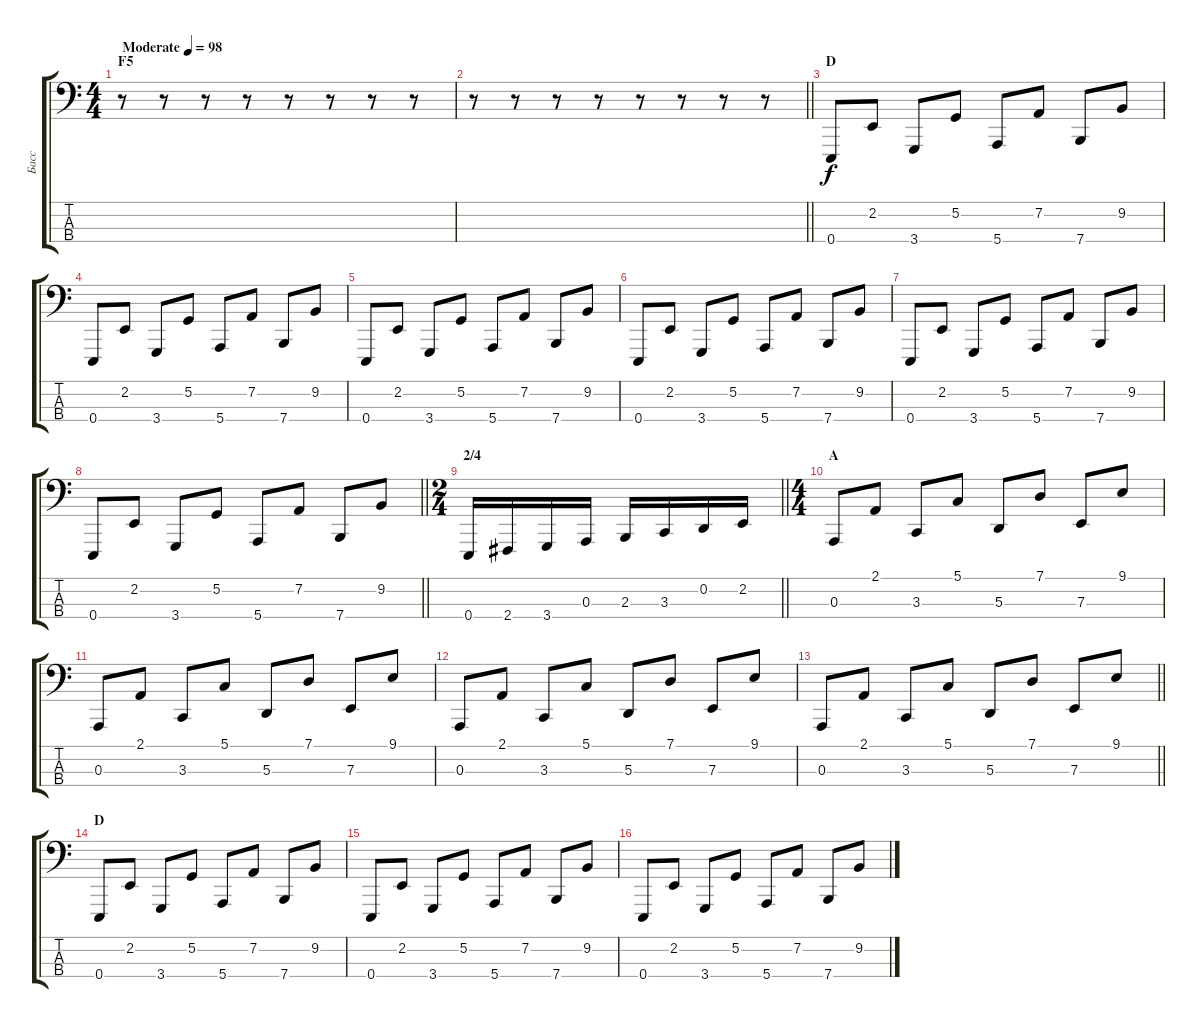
\track ("Басс" "Басс") {instrument lead8bassandlead}
\staff {score tabs}
\tuning (G2 D2 A1 E1) {hide}
\ts (4 4)
\section ("" "F5")
\tempo (98 "Moderate")
\clef f4
\ks c
r.8{dy f instrument lead8bassandlead} r.8 r.8 r.8 r.8 r.8 r.8 r.8 |
\barLineRight lightlight
r.8 r.8 r.8 r.8 r.8 r.8 r.8 r.8 |
\section ("" "D")
0.4.8 2.2.8 3.4.8 5.2.8 5.4.8 7.2.8 7.4.8 9.2.8 |
0.4.8 2.2.8 3.4.8 5.2.8 5.4.8 7.2.8 7.4.8 9.2.8 |
0.4.8 2.2.8 3.4.8 5.2.8 5.4.8 7.2.8 7.4.8 9.2.8 |
0.4.8 2.2.8 3.4.8 5.2.8 5.4.8 7.2.8 7.4.8 9.2.8 |
0.4.8 2.2.8 3.4.8 5.2.8 5.4.8 7.2.8 7.4.8 9.2.8 |
\barLineRight lightlight
0.4.8 2.2.8 3.4.8 5.2.8 5.4.8 7.2.8 7.4.8 9.2.8 |
\ts (2 4)
\section ("" "2/4")
\barLineRight lightlight
0.4.16 2.4.16 3.4.16 0.3.16 2.3.16 3.3.16 0.2.16 2.2.16 |
\ts (4 4)
\section ("" "A")
0.3.8 2.1.8 3.3.8 5.1.8 5.3.8 7.1.8 7.3.8 9.1.8 |
0.3.8 2.1.8 3.3.8 5.1.8 5.3.8 7.1.8 7.3.8 9.1.8 |
0.3.8 2.1.8 3.3.8 5.1.8 5.3.8 7.1.8 7.3.8 9.1.8 |
\barLineRight lightlight
0.3.8 2.1.8 3.3.8 5.1.8 5.3.8 7.1.8 7.3.8 9.1.8 |
\section ("" "D")
0.4.8 2.2.8 3.4.8 5.2.8 5.4.8 7.2.8 7.4.8 9.2.8 |
0.4.8 2.2.8 3.4.8 5.2.8 5.4.8 7.2.8 7.4.8 9.2.8 |
0.4.8 2.2.8 3.4.8 5.2.8 5.4.8 7.2.8 7.4.8 9.2.8
